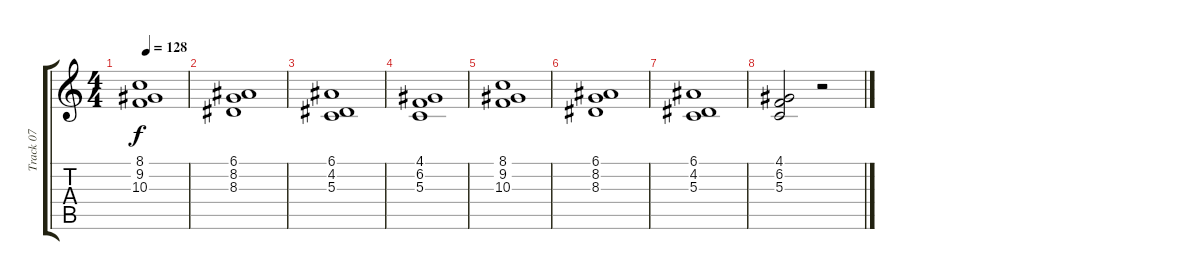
\track ("Track 07" "Track 07") {instrument synthstrings2}
\staff {score tabs}
\tuning (E4 B3 G3 D3 A2 E2) {hide}
\ts (4 4)
\tempo 128
\clef g2
\ks c
(8.1 9.2 10.3).1{dy f} |
(6.1 8.2 8.3).1 |
(6.1 4.2 5.3).1 |
(4.1 6.2 5.3).1 |
(8.1 9.2 10.3).1 |
(6.1 8.2 8.3).1 |
(6.1 4.2 5.3).1 |
(4.1 6.2 5.3).2 r.2
